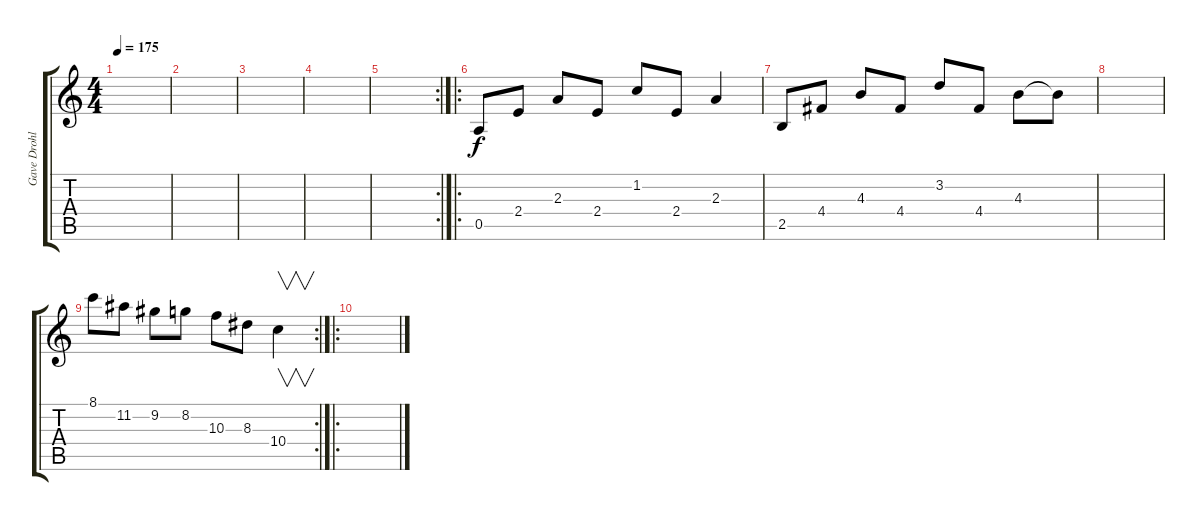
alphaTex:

\track ("Gave Drohl (Mr. Cyclop)" "Gave Drohl") {instrument overdrivenguitar}
\staff {score tabs}
\tuning (E4 B3 G3 D3 A2 E2) {hide}
\ts (4 4)
\tempo 175
\clef g2
\ks c
|
|
|
|
\rc 2
|
\ro
0.5.8{dy f} 2.4.8 2.3.8 2.4.8 1.2.8 2.4.8 2.3.4 |
2.5.8 4.4.8 4.3.8 4.4.8 3.2.8 4.4.8 4.3.8 4.3{t}.8 |
|
\rc 2
8.1.8 11.2.8 9.2.8 8.2.8 10.3.8 8.3.8 10.4.4{v} |
\ro
